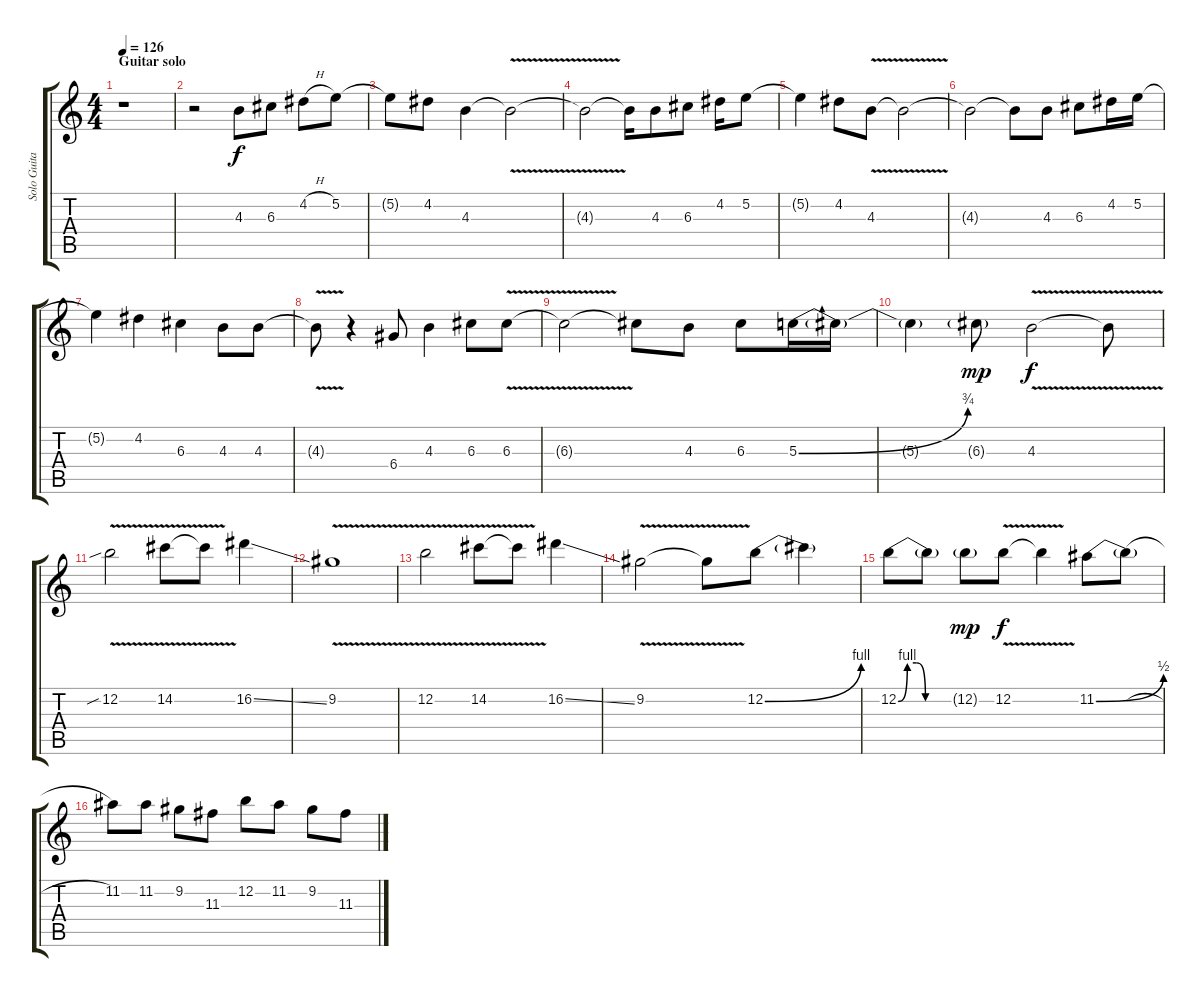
\track ("Solo Guitar" "Solo Guita") {instrument distortionguitar}
\staff {score tabs}
\tuning (E4 B3 G3 D3 A2 E2) {hide}
\ts (4 4)
\section ("" "Guitar solo")
\tempo 126
\clef g2
\ks c
r.1{dy f} |
r.2 4.3.8 6.3.8 4.2{h}.8 5.2.8 |
5.2{t}.8 4.2.8 4.3.4 4.3{v t}.2 |
4.3{t}.2 4.3{t}.16 4.3.8 6.3.8 4.2.16 5.2.8 |
5.2{t}.4 4.2.8 4.3{v}.8 4.3{t}.2 |
4.3{t}.2 4.3{t}.8 4.3.8 6.3.8 4.2.16 5.2.16 |
5.2{t}.4 4.2.4 6.3.4 4.3.8 4.3.8 |
4.3{v t}.8 r.4 6.4.8 4.3.4 6.3.8 6.3{v}.8 |
6.3{t}.2 6.3{t}.8 4.3.8 6.3.8 5.3{be (bend 0 0 60 3)}.16 5.3{t}.16 |
5.3{t}.4 6.3{g}.8{dy mp} 4.3{v}.2{dy f} 4.3{t}.8 |
12.2{v sib}.2 14.2{v}.8 14.2{t}.8 16.2{ss}.4 |
9.2{v}.1 |
12.2{v}.2 14.2{v}.8 14.2{t}.8 16.2{ss}.4 |
9.2{v}.2 9.2{t}.8 12.2{be (bend 0 0 60 4)}.8 12.2{t}.4 |
12.2{be (custom 0 0 10 4 20 4 30 0 60 0)}.8 12.2{t}.8 12.2{g}.8{dy mp} 12.2{v}.8{dy f} 12.2{t}.4 11.2{be (bend 0 0 60 2)}.8 11.2{h t}.8 |
11.2.8 11.2.8 9.2.8 11.3.8 12.2.8 11.2.8 9.2.8 11.3.8
